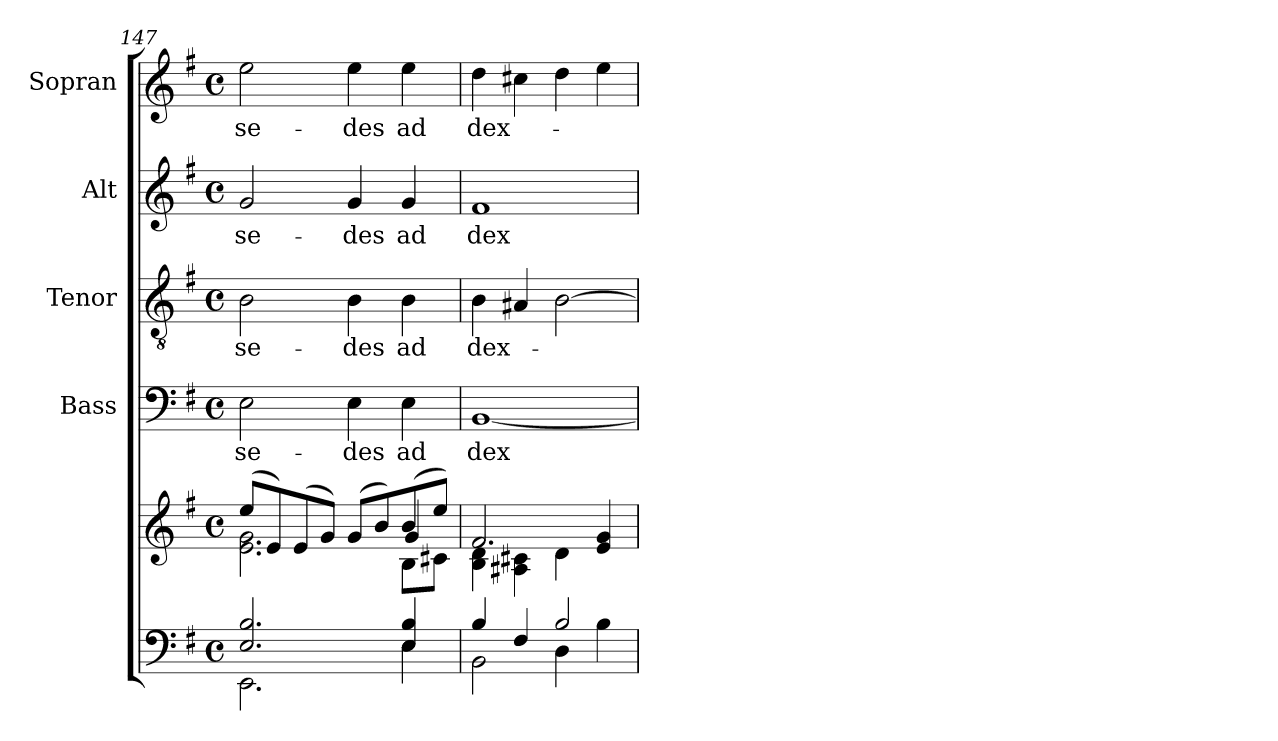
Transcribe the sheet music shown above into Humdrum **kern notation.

**kern	**kern	**kern	**text	**kern	**text	**kern	**text	**kern	**text
*part5	*part5	*part4	*part4	*part3	*part3	*part2	*part2	*part1	*part1
*staff6	*staff5	*staff4	*staff4	*staff3	*staff3	*staff2	*staff2	*staff1	*staff1
*	*	*I"Bass	*	*I"Tenor	*	*I"Alt	*	*I"Sopran	*
*	*	*I'B.	*	*I'T.	*	*I'A.	*	*I'S.	*
*clefF4	*clefG2	*clefF4	*	*clefGv2	*	*clefG2	*	*clefG2	*
*k[f#]	*k[f#]	*k[f#]	*	*k[f#]	*	*k[f#]	*	*k[f#]	*
*G:	*G:	*G:	*	*G:	*	*G:	*	*G:	*
*M4/4	*M4/4	*M4/4	*	*M4/4	*	*M4/4	*	*M4/4	*
*met(c)	*met(c)	*met(c)	*	*met(c)	*	*met(c)	*	*met(c)	*
=147	=147	=147	=147	=147	=147	=147	=147	=147	=147
*^	*^	*	*	*	*	*	*	*	*
*	*	*	*^	*	*	*	*	*	*	*	*
!	!	!	!	!	!	!LO:LY:b	!	!LO:LY:b	!	!LO:LY:b	!	!LO:LY:b
2.E/ 2.B/	2.EE\	(>8ee/L	2.e\ 2.g\	2.ryy	2E\	se-	2B\	se-	2g/	se-	2ee\	se-
.	.	8e/)	.	.	.	.	.	.	.	.	.	.
.	.	(>8e/	.	.	.	.	.	.	.	.	.	.
.	.	8g/J)	.	.	.	.	.	.	.	.	.	.
!	!	!	!	!	!	!LO:LY:b	!	!LO:LY:b	!	!LO:LY:b	!	!LO:LY:b
.	.	(>8g/L	.	.	4E\	-des	4B\	-des	4g/	-des	4ee\	-des
.	.	8b/)	.	.	.	.	.	.	.	.	.	.
!	!	!	!	!	!	!LO:LY:b	!	!LO:LY:b	!	!LO:LY:b	!	!LO:LY:b
4E/ 4B/	4E\	(>8b/	8B\L	4g/	4E\	ad	4B\	ad	4g/	ad	4ee\	ad
.	.	8ee/J)	8c#X\J	.	.	.	.	.	.	.	.	.
*	*	*	*v	*v	*	*	*	*	*	*	*	*
=148	=148	=148	=148	=148	=148	=148	=148	=148	=148	=148	=148
!	!	!	!	!	!LO:LY:b	!	!LO:LY:b	!	!LO:LY:b	!	!LO:LY:b
4B/	2BB\	2.f#/	4B\ 4d\	[1BB	dex-	4B\	dex-	1f#	dex-	4dd\	dex-
4F#/	.	.	4A#X\ 4c#X\	.	.	4A#X/	.	.	.	4cc#X\	.
2B/	4D\	.	4d\	.	.	[2B\	.	.	.	4dd\	.
.	4B\	4e/ 4g/	4ryy	.	.	.	.	.	.	4ee\	.
*v	*v	*	*	*	*	*	*	*	*	*	*
*	*v	*v	*	*	*	*	*	*	*	*
=	=	=	=	=	=	=	=	=	=
*-	*-	*-	*-	*-	*-	*-	*-	*-	*-
